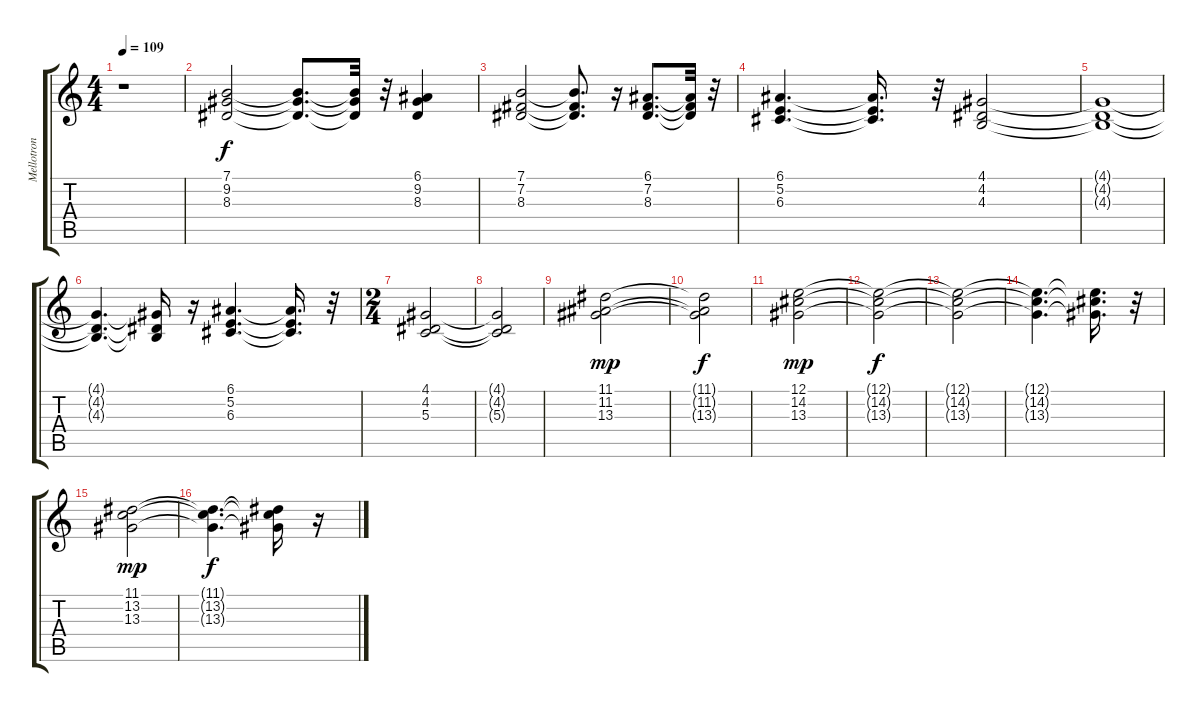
\track ("Mellotron (strings)" "Mellotron ") {solo instrument stringensemble1}
\staff {score tabs}
\tuning (E4 B3 G3 D3 A2 E2) {hide}
\ts (4 4)
\tempo 109
\clef g2
\ks c
r.1{dy f} |
(7.1 9.2 8.3).2 (7.1{t} 9.2{t} 8.3{t}).8{d} (7.1{t} 9.2{t} 8.3{t}).32 r.32 (6.1 9.2 8.3).4 |
(7.1 7.2 8.3).2 (7.1{t} 7.2{t} 8.3{t}).8{d} r.16 (6.1 7.2 8.3).8{d} (6.1{t} 7.2{t} 8.3{t}).32 r.32 |
(6.1 5.2 6.3).4{d} (6.1{t} 5.2{t} 6.3{t}).16{d} r.32 (4.1 4.2 4.3).2 |
(4.1{t} 4.2{t} 4.3{t}).1 |
(4.1{t} 4.2{t} 4.3{t}).4{d} (4.1{t} 4.2{t} 4.3{t}).16 r.16 (6.1 5.2 6.3).4{d} (6.1{t} 5.2{t} 6.3{t}).16{d} r.32 |
\ts (2 4)
(4.1 4.2 5.3).2 |
(4.1{t} 4.2{t} 5.3{t}).2 |
(11.1 11.2 13.3).2{dy mp} |
(11.1{t} 11.2{t} 13.3{t}).2{dy f} |
(12.1 14.2 13.3).2{dy mp} |
(12.1{t} 14.2{t} 13.3{t}).2{dy f} |
(12.1{t} 14.2{t} 13.3{t}).2 |
(12.1{t} 14.2{t} 13.3{t}).4{d} (12.1{t} 14.2{t} 13.3{t}).16{d} r.32 |
(11.1 13.2 13.3).2{dy mp} |
(11.1{t} 13.2{t} 13.3{t}).4{d dy f} (11.1{t} 13.2{t} 13.3{t}).16 r.16
